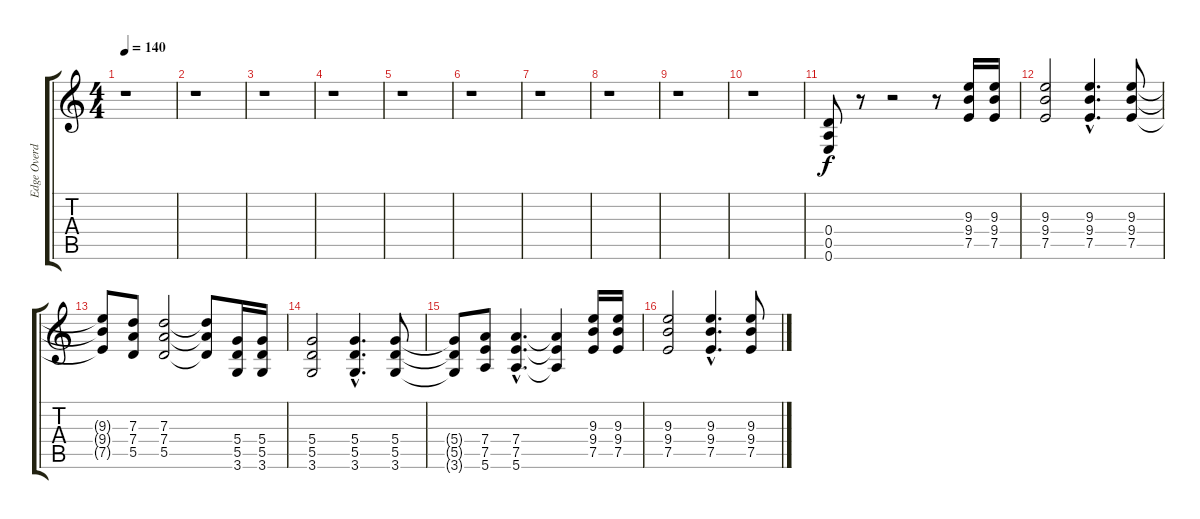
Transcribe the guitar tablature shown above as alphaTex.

\track ("Edge Overdub" "Edge Overd") {instrument overdrivenguitar}
\staff {score tabs}
\tuning (E4 B3 G3 D3 A2 E2) {hide}
\ts (4 4)
\tempo 140
\clef g2
\ks c
r.1{dy f} |
r.1 |
r.1 |
r.1 |
r.1 |
r.1 |
r.1 |
r.1 |
r.1 |
r.1 |
(0.4 0.5 0.6).8 r.8 r.2 r.8 (9.3 9.4 7.5).16 (9.3 9.4 7.5).16 |
(9.3 9.4 7.5).2 (9.3{hac} 9.4{hac} 7.5{hac}).4{d} (9.3 9.4 7.5).8 |
(9.3{t} 9.4{t} 7.5{t}).8 (7.3 7.4 5.5).8 (7.3 7.4 5.5).2 (7.3{t} 7.4{t} 5.5{t}).8 (5.4 5.5 3.6).16 (5.4 5.5 3.6).16 |
(5.4 5.5 3.6).2 (5.4{hac} 5.5{hac} 3.6{hac}).4{d} (5.4 5.5 3.6).8 |
(5.4{t} 5.5{t} 3.6{t}).8 (7.4 7.5 5.6).8 (7.4{hac} 7.5{hac} 5.6{hac}).4{d} (7.4{t} 7.5{t} 5.6{t}).4 (9.3 9.4 7.5).16 (9.3 9.4 7.5).16 |
(9.3 9.4 7.5).2 (9.3{hac} 9.4{hac} 7.5{hac}).4{d} (9.3 9.4 7.5).8
